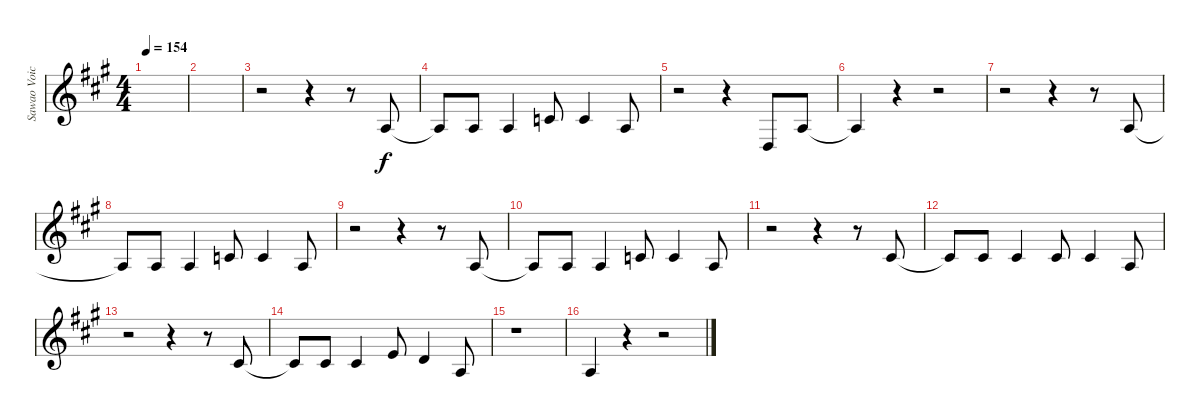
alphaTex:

\track ("Sawao Voice" "Sawao Voic") {instrument synthbrass1}
\staff {score}
\tuning (E4 B3 G3 D3 A2 E2) {hide}
\ts (4 4)
\tempo 154
\clef g2
\ks a
|
|
r.2 r.4 r.8 2.3.8 |
2.3{t}.8 2.3.8 2.3.4 1.2.8 1.2.4 2.3.8 |
r.2 r.4 0.4.8 2.3.8 |
2.3{t}.4 r.4 r.2 |
r.2 r.4 r.8 2.3.8 |
2.3{t}.8 2.3.8 2.3.4 1.2.8 1.2.4 2.3.8 |
r.2 r.4 r.8 2.3.8 |
2.3{t}.8 2.3.8 2.3.4 1.2.8 1.2.4 2.3.8 |
r.2 r.4 r.8 2.2.8 |
2.2{t}.8 2.2.8 2.2.4 2.2.8 2.2.4 2.3.8 |
r.2 r.4 r.8 2.2.8 |
2.2{t}.8 2.2.8 2.2.4 0.1.8 3.2.4 2.3.8 |
r.1 |
2.3.4 r.4 r.2
